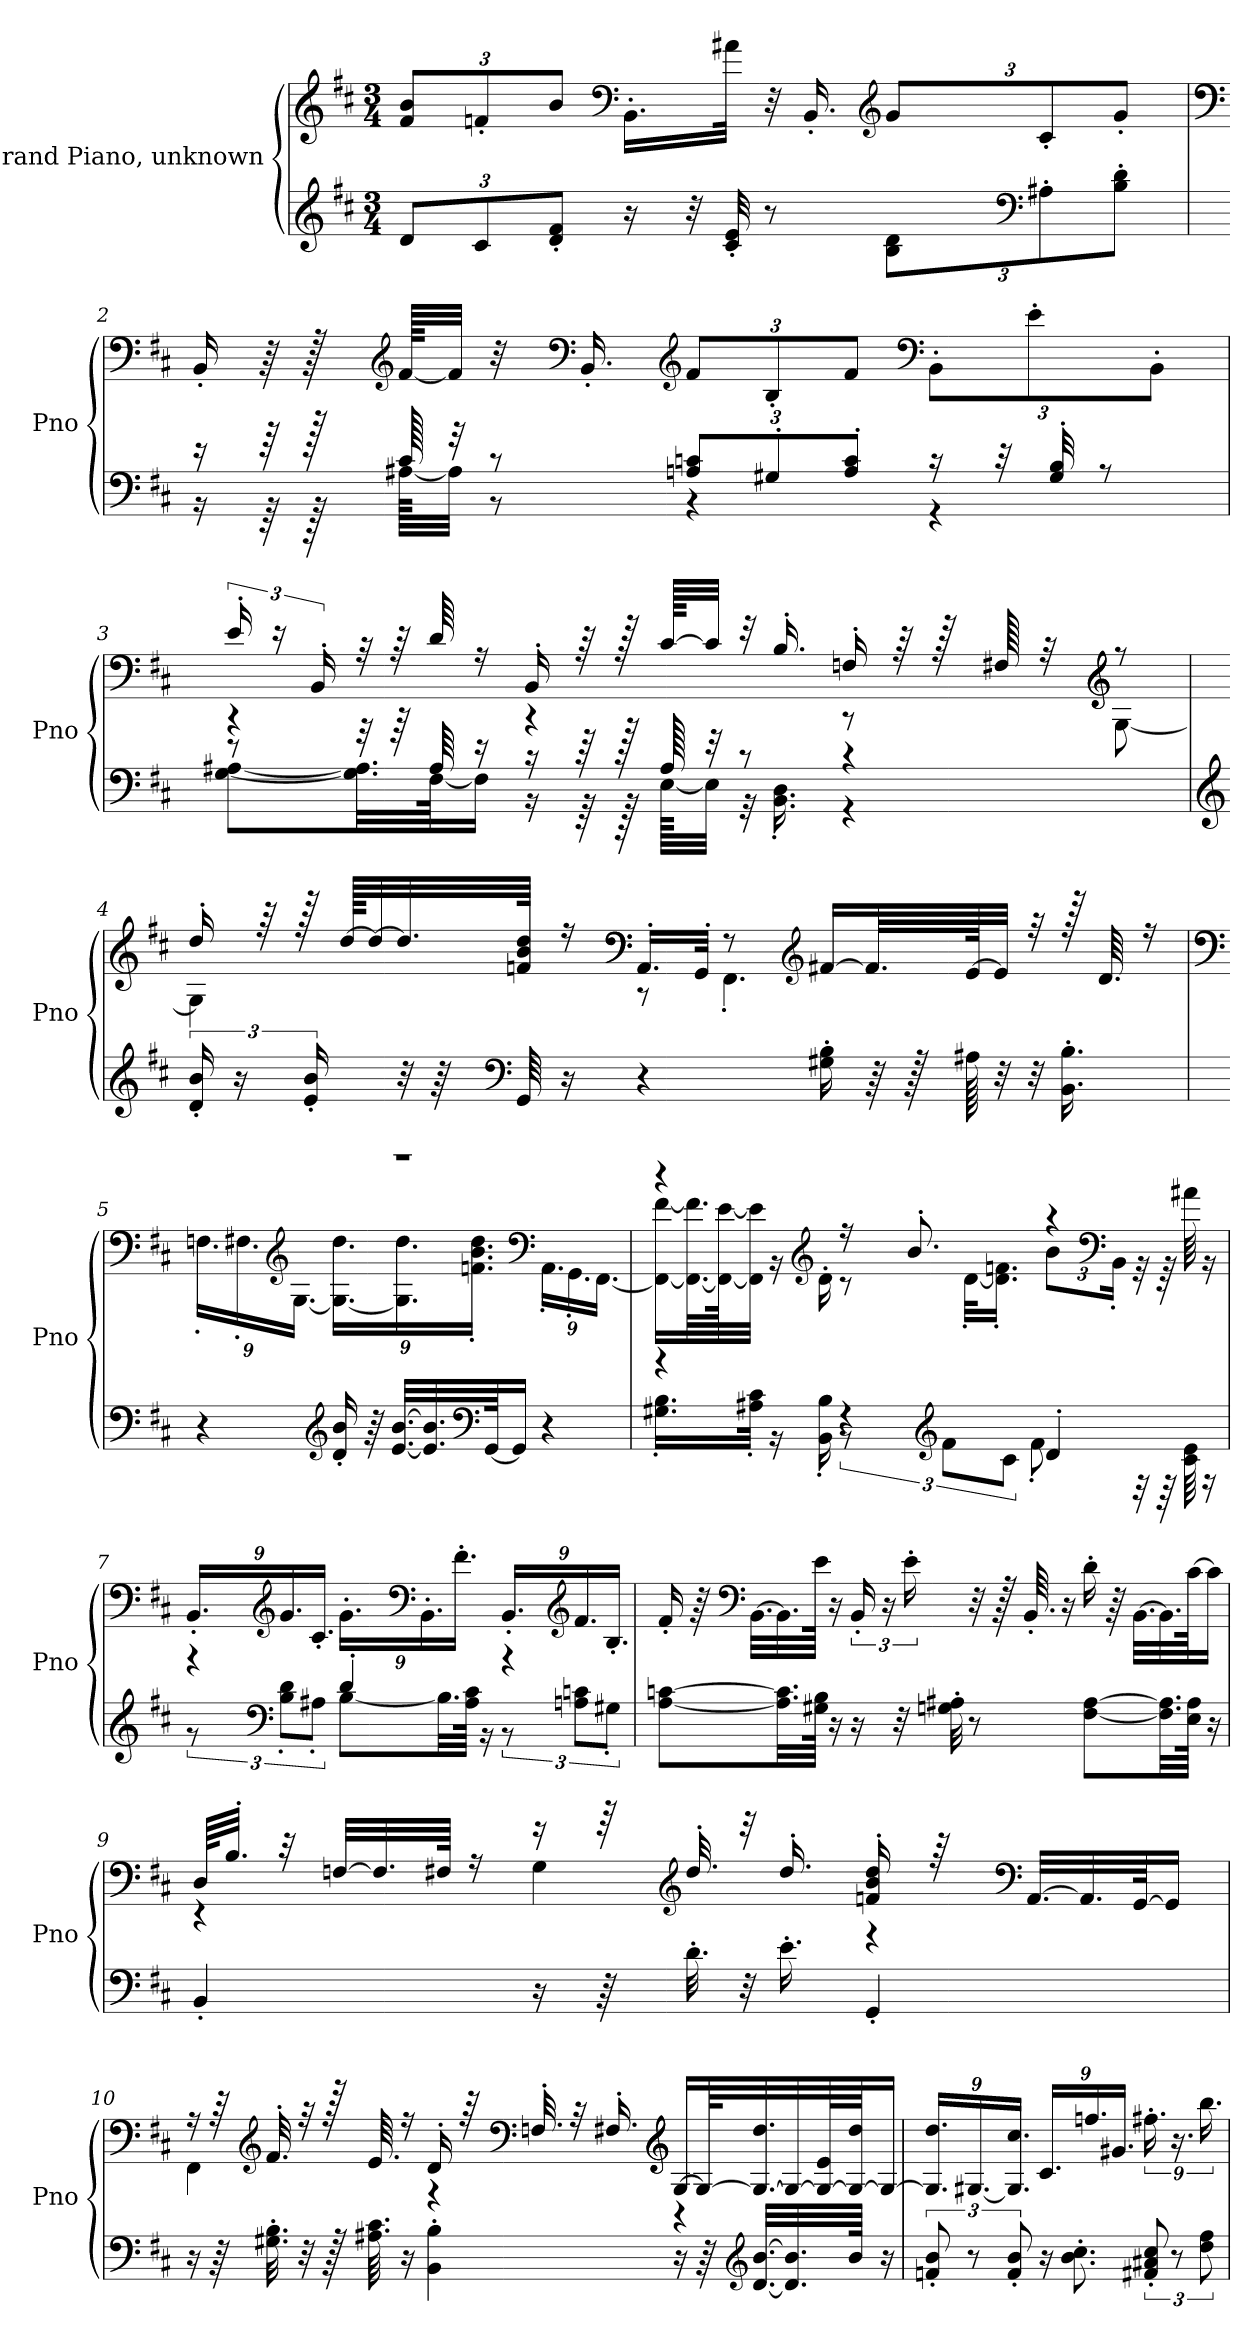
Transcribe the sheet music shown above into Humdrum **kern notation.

**kern	**kern
*part1	*part1
*staff2	*staff1
*I"Grand Piano, unknown	*
*I'Pno	*
*clefG2	*clefG2
*k[f#c#]	*k[f#c#]
*M3/4	*M3/4
*MM136	*MM136
*Xbrackettup	*Xbrackettup
=1	=1
12d/L	12f#/ 12b/L
12c#/	12fn'/
12d/' 12f#/'J	12b/J
*	*clefF4
16r	16.BB'\LL
32r	.
32c#/' 32e/'	32a#X\JJk
8r	32r
.	16.BB'/
*	*clefG2
12B\ 12d\L	12g/L
*clefF4	*
12A#X'\	12c#'/
12B\' 12d\'J	12g'/J
=2	=2
*	*clefF4
*^	*
16r	16r	16BB'/
64r	64r	64r
128r	128r	128r
*	*	*clefG2
128c#/	[128A#X\KKLLL	[128f#/KKLLL
32r	32A#\JJJ]	32f#/JJJ]
8r	8r	32r
*	*	*clefF4
.	.	16.BB'/
*	*	*clefG2
12An/ 12cn/L	4r	12f#/L
12G#X'/	.	12B'/
12A/' 12c/'J	.	12f#/J
*	*	*clefF4
16r	4r	12BB'\L
32r	.	.
.	.	12e'\
32G#/' 32B/'	.	.
8r	.	.
.	.	12BB'\J
!!LO:LB:g=z
=3	=3	=3
*	*	*brackettup
*	*	*^
8r	[8G\ [8A#X\L	24e'/	4r
.	.	24r	.
.	.	24BB'/	.
32r	32.G\] 32.A#\]LL	32r	.
64r	.	64r	.
64A#/	[64F#\JK	64d/	.
16r	16F#\JJ]	16r	.
16r	16r	16BB'/	4r
64r	64r	64r	.
128r	128r	128r	.
128A#/	[128E\KKLLL	[128c#/KKLLL	.
32r	32E\JJJ]	32c#/JJJ]	.
8r	32r	32r	.
.	16.BB\' 16.D\'	16.B'/	.
4r	4r	16Fn'/	8r
.	.	64r	.
.	.	128r	.
.	.	128F#X/	.
.	.	32r	.
*	*	*clefG2	*
.	.	8r	[8G\
*v	*v	*	*
!!LO:LB:g=z	!!
=4	=4	=4
*clefG2	*	*
*brackettup	*	*
24d/' 24b/'	16dd'/	4G\]
24r	.	.
.	64r	.
.	128r	.
24e/' 24b/'	.	.
.	[128dd/KKLLL	.
.	32dd/_	.
32r	32.dd/]	.
64r	.	.
*clefF4	*	*
64GG/	64fn/ 64b/ 64dd/JJJk	.
16r	16r	.
*	*clefF4	*
4r	16.AA'/LL	8r
.	32GG'/JJk	.
.	8r	4.FF#'\
*	*clefG2	*
16G#X\' 16B\'	[16f#X/LL	.
64r	64.f#/LL]	.
128r	.	.
128A#X\	[128e/JK	.
32r	32e/JJJ]	.
32r	32r	.
16.BB\' 16.B\'	128r	.
.	64.d/	.
.	16r	.
!!LO:LB:g=z	!!
=5	=5	=5
*	*clefF4	*
*	*	*Xbrackettup
4r	2.r	18.Fn'\LL
.	.	18.F#X'\
*	*clefG2	*
.	.	[18.G\JJ
*clefG2	*	*
16d/' 16b/'	.	18.G\_ 18.dd\LL
64r	.	.
[32.e/ [32.b/LLL	.	.
.	.	18.G\] 18.dd\
32.e/] 32.b/]	.	.
.	.	18.fn\' 18.b\' 18.dd\'JJ
*clefF4	*	*
[64GG/JK	.	.
16GG/JJ]	.	.
*	*clefF4	*
4r	.	18.AA'\LL
.	.	18.GG'\
.	.	[18.FF#\JJ
!!LO:LB:g=z	!!
=6	=6	=6
*^	*	*
4r	16.G#X\' 16.B\'LL	4r	16FF#\_ [16f#\LL
.	.	.	64.FF#\_ 64.f#\]LL
.	.	.	128FF#\_ [128e\JK
.	32A#X\' 32c#\'JJk	.	32FF#\] 32e\]JJJ
.	16r	.	16r
*	*	*clefG2	*
.	16BB\' 16B\'	.	16d'\
4r	12r	16r	8r
.	.	8.b'/	.
*clefG2	*	*	*
.	12f#\L	.	.
.	.	.	[32d'\KLL
.	.	.	16.d\]' 16.fn\'JJ
.	12c#\J	.	.
4d'/	8f#'\	4r	12b\L
*	*	*clefF4	*
.	.	.	24BB'\Jk
.	32r	.	32r
.	64r	.	64r
.	64c#\ 64e\	.	64a#X\
.	16r	.	16r
*	*	*v	*v
!!LO:PB:g=z
=7	=7	=7
4r	12r	18.BB'/LL
*clefF4	*	*clefG2
.	12B\' 12d\'L	18.g/
.	12A#X'\J	18.c#'/JJ
4d'/	[8B\L	18.g'\LL
*	*	*clefF4
.	.	18.BB'\
.	32.B\LL]	.
.	.	18.f#'\JJ
.	64A#\ 64c#\JJJk	.
.	16r	.
4r	12r	18.BB'/LL
*	*	*clefG2
.	12An\ 12cn\L	18.f#/
.	12G#X'\J	18.B'/JJ
*v	*v	*
!!LO:LB:g=z
=8	=8
[8A\ [8cn\L	16f#'/
.	64r
*	*clefF4
.	[32.BB\LLL
32.A\] 32.c\]LL	32.BB\]
64G#X\ 64B\JJJk	64e\JJJk
16r	16r
*	*brackettup
16r	24BB'/
.	24r
32r	.
.	24e'\
32Gn\' 32A#X\'	.
8r	32r
.	128r
.	64.BB'/
.	16r
[8F#\ [8A#\L	16d'\
.	64r
.	[32.BB\LLL
32.F#\] 32.A#\]LL	32.BB\]
64E\ 64A#\JJJk	[64c#\JK
16r	16c#\JJ]
!!LO:LB:g=z
=9	=9
*	*^
4BB'/	64D/KLLL	4r
.	32.B'/JJJ	.
.	32r	.
.	[32Fn/LLL	.
.	32.F/]	.
.	64F#X/JJJk	.
.	16r	.
16r	16r	4G\
64r	64r	.
*	*clefG2	*
32.d'\	32.dd'/	.
32r	32r	.
16.e'\	16.dd'/	.
4GG'/	16fn/' 16b/' 16dd/'	4r
.	64r	.
*	*clefF4	*
.	[32.AA/LLL	.
.	32.AA/]	.
.	[64GG/JK	.
.	16GG/JJ]	.
!!LO:LB:g=z	!!
=10	=10	=10
16r	16r	4FF#\
64r	64r	.
*	*clefG2	*
32.G#X\' 32.B\'	32.f#'/	.
32r	32r	.
128r	128r	.
64.A#X\ 64.c#\	64.e/	.
16r	16r	.
4BB\' 4B\'	16d'/	4r
.	64r	.
*	*clefF4	*
.	32.Fn'/	.
.	32r	.
.	16.F#X'/	.
*	*clefG2	*
16r	[16G/LL	4r
64r	64G/KL_	.
*clefG2	*	*
[32.d/ [32.b/LLL	32.G/_ 32.dd/	.
32.d/] 32.b/]	32G/_	.
.	64G/_ 64e/L	.
64b/JJJk	64G/_ 64dd/JJ	.
16r	16G/JJ_	.
*	*v	*v
!!LO:LB:g=z
=11	=11
12fn/' 12b/'	18.G/] 18.dd/LL
12r	[18.G#X/
12f/' 12b/'	18.G#/] 18.cc#/JJ
16r	18.c#/LL
8.b\' 8.cc#\'	.
.	18.ffn/
.	18.g#X/JJ
12f#X/' 12a#X/' 12cc#/'	18.ff#X'\
12r	18.r
12dd\ 12ff#\	18.bb\
=	=
*-	*-
